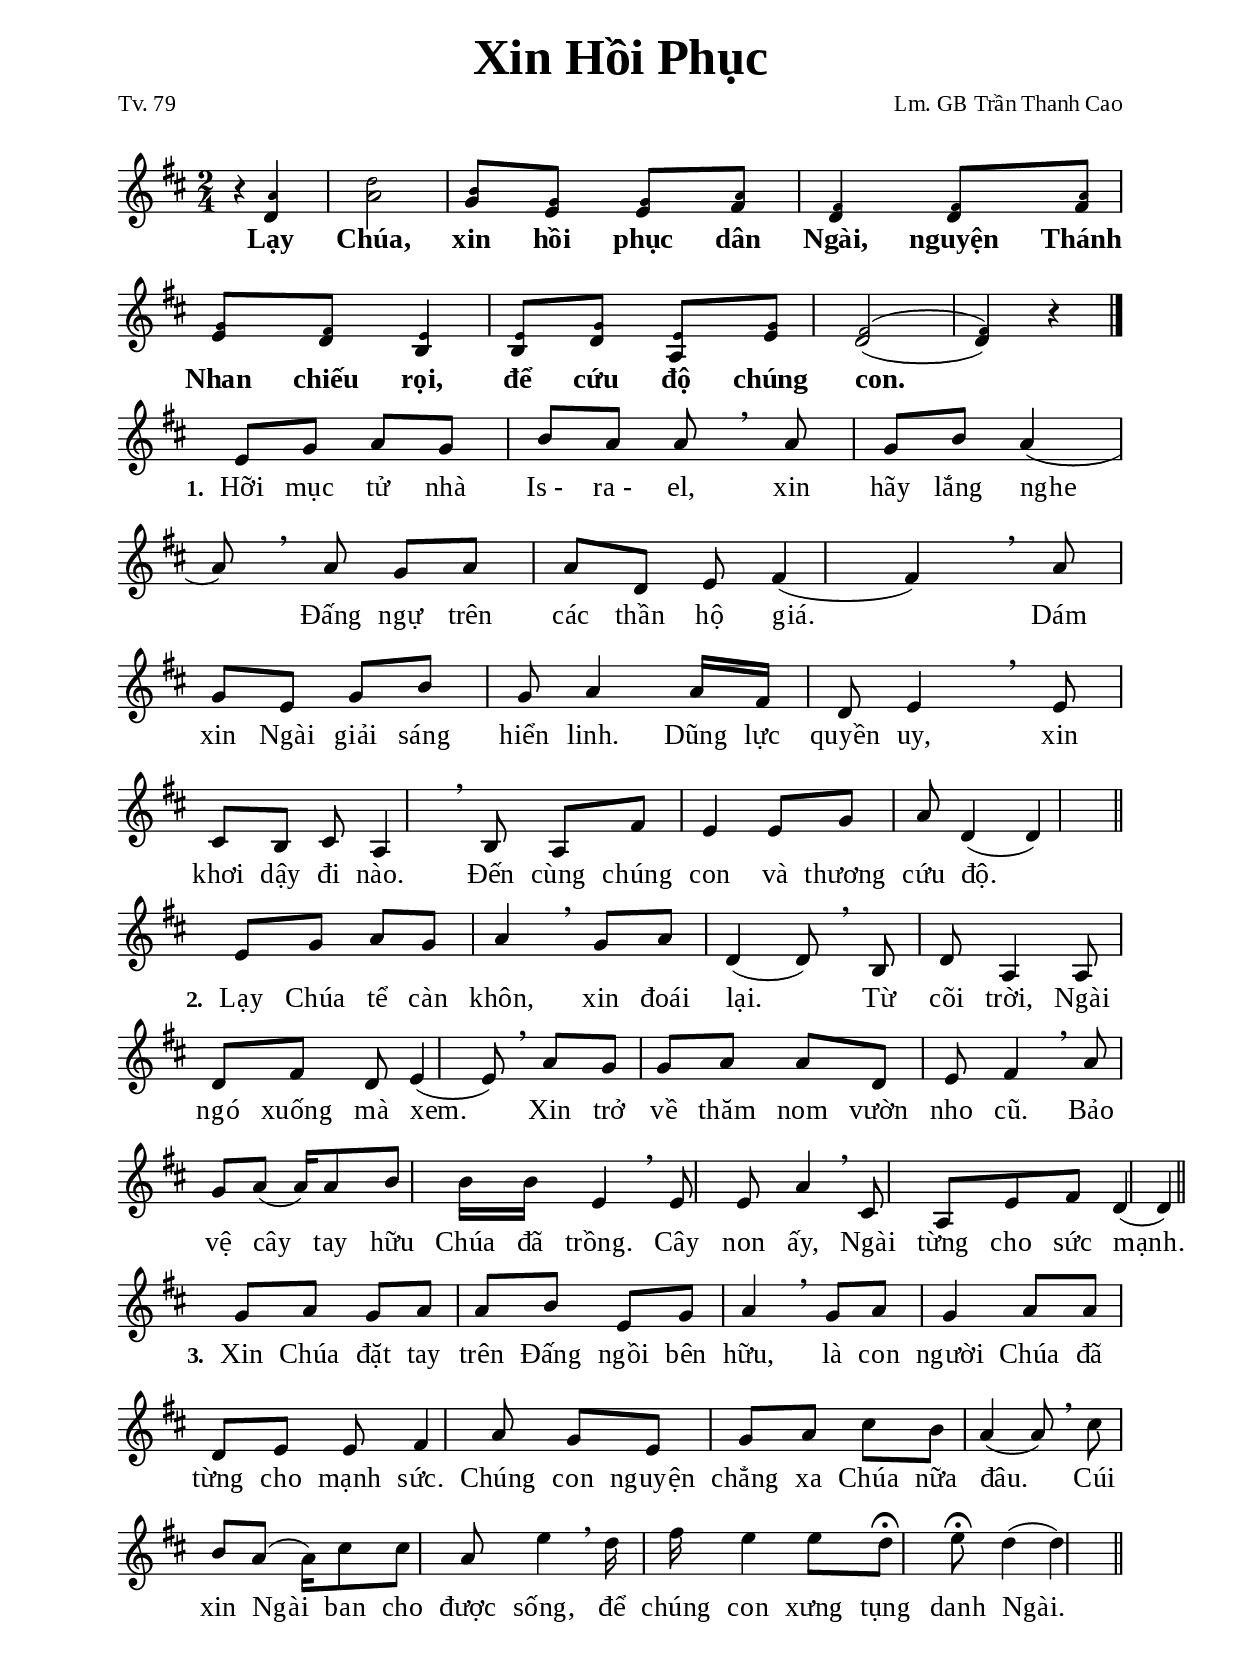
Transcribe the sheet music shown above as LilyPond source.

% Cài đặt chung
\version "2.22.1"
\include "english.ly"

\header {
  title = \markup { \fontsize #3 "Xin Hồi Phục" }
  poet = "Tv. 79"
  composer = "Lm. GB Trần Thanh Cao"
  arranger = " "
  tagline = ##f
}

% Nhạc điệp khúc
nhacDiepKhucSop = \relative c' {
  r4 d4 |
  a'2 |
  g8 e e fs |
  d4 d8 fs 
  e d b4 |
  b8 d a e' |
  d2 _( |
  d4) r \bar "|."
}

nhacDiepKhucBas = \relative c' {
  \skip 4 a'4 |
  d2 |
  b8 g g a |
  fs4 fs8 a |
  g fs e4 |
  e8 g e g |
  fs2 ^( |
  fs4) r
}

% Nhạc phiên khúc
nhacPhienKhucMot = \relative c' {
  e8 g a g b a a \breathe
  a g b a4 (a8) \breathe
  a g a a d, e fs4 (fs) \breathe
  a8 g e g b g a4 a16 fs d8 e4 \breathe
  e8 cs b cs a4 \breathe
  b8 a fs' e4 e8 g a d,4 (d) \bar "||"
}

nhacPhienKhucHai = \relative c' {
  e8 g a g a4 \breathe
  g8 a d,4 (d8) \breathe
  b d a4 a8 d fs d e4 (e8) \breathe
  a g g a a d, e fs4 \breathe
  a8 g a (a16) a8 b b16 b e,4 \breathe
  e8 e a4 \breathe
  cs,8 a e' fs d4 (d) \bar "||"
}

nhacPhienKhucBa = \relative c' {
  g'8 a g a a b e, g a4 \breathe
  g8 a g4 a8 a d, e e fs4 a8 g e g a cs b a4 (a8) \breathe
  cs b a (a16) cs8 cs a e'4 \breathe
  d16 fs e4 e8 d8 \fermata e \fermata d4 (d) \bar "||"
}

% Lời điệp khúc
loiDiepKhuc = \lyricmode {
  Lạy Chúa, xin hồi phục dân Ngài,
  nguyện Thánh Nhan chiếu rọi, để cứu độ chúng con.
}

% Lời phiên khúc
loiPhienKhucMot = \lyricmode {
  \set stanza = #"1. "
  Hỡi mục tử nhà "Is -" "ra -" el, xin hãy lắng nghe
  Đấng ngự trên các thần hộ giá.
  Dám xin Ngài giải sáng hiển linh.
  Dũng lực quyền uy, xin khơi dậy đi nào.
  Đến cùng chúng con và thương cứu độ.
}

loiPhienKhucHai = \lyricmode {
  \set stanza = #"2. "
  Lạy Chúa tể càn khôn, xin đoái lại.
  Từ cõi trời, Ngài ngó xuống mà xem.
  Xin trở về thăm nom vườn nho cũ.
  Bảo vệ cây tay hữu Chúa đã trồng.
  Cây non ấy, Ngài từng cho sức mạnh.
}

loiPhienKhucBa = \lyricmode {
  \set stanza = #"3. "
  Xin Chúa đặt tay trên Đấng ngồi bên hữu,
  là con người Chúa đã từng cho mạnh sức.
  Chúng con nguyện chẳng xa Chúa nữa đâu.
  Cúi xin Ngài ban cho được sống,
  để chúng con xưng tụng danh Ngài.
}


% Dàn trang
\paper {
  #(set-paper-size "a4")
  top-margin = 15\mm
  bottom-margin = 10\mm
  left-margin = 20\mm
  right-margin = 20\mm
  indent = #0
  #(define fonts
    (make-pango-font-tree
      "Liberation Serif"
      "Liberation Serif"
      "Liberation Serif"
      (/ 20 20)))
  %page-count = #1
  system-system-spacing = #'((basic-distance . 12.5))
  score-system-spacing = #'((basic-distance . 12.5))
}

% Thiết lập tông và nhịp
TongNhip = { \key d \major \time 2/4 }

% Đổi kích thước nốt cho bè phụ
notBePhu =
#(define-music-function (font-size music) (number? ly:music?)
   (for-some-music
     (lambda (m)
       (if (music-is-of-type? m 'rhythmic-event)
           (begin
             (set! (ly:music-property m 'tweaks)
                   (cons `(font-size . ,font-size)
                         (ly:music-property m 'tweaks)))
             #t)
           #f))
     music)
   music)

\score {
  \new ChoirStaff <<
    \new Staff = diepKhuc \with {
        \consists "Merge_rests_engraver"
        %\magnifyStaff #(magstep +1)
        printPartCombineTexts = ##f
      }
      <<
      \new Voice \TongNhip \partCombine 
        \notBePhu -3 { \nhacDiepKhucBas }
        \nhacDiepKhucSop
      \new NullVoice = nhacThamChieu \nhacDiepKhucSop
      \new Lyrics \lyricsto nhacThamChieu \loiDiepKhuc
      >>
  >>
  \layout {
    \override Lyrics.LyricText.font-series = #'bold
    \override Lyrics.LyricText.font-size = #+2
    \override Lyrics.LyricSpace.minimum-distance = #4
    \override Score.BarNumber.break-visibility = ##(#f #f #f)
    \override Score.SpacingSpanner.uniform-stretching = ##t
  }
}

\score {
  \new ChoirStaff <<
    \new Staff = phienKhuc \with {
        %\magnifyStaff #(magstep +1)
      }
      <<
      \new Voice = beSop {
        \TongNhip \nhacPhienKhucMot
      }
    >>
    \new Lyrics \lyricsto beSop \loiPhienKhucMot
  >>
  \layout {
    \override Staff.TimeSignature.transparent = ##t
    \override Lyrics.LyricText.font-size = #+2
    \override Lyrics.LyricSpace.minimum-distance = #1.5
    \override Score.BarNumber.break-visibility = ##(#f #f #f)
    \override Score.SpacingSpanner.uniform-stretching = ##t
    \set Score.barAlways = ##t
    \set Score.defaultBarType = ""
  } 
}

\score {
  \new ChoirStaff <<
    \new Staff = phienKhuc \with {
        %\magnifyStaff #(magstep +1)
      }
      <<
      \new Voice = beSop {
        \TongNhip \nhacPhienKhucHai
      }
    >>
    \new Lyrics \lyricsto beSop \loiPhienKhucHai
  >>
  \layout {
    \override Staff.TimeSignature.transparent = ##t
    \override Lyrics.LyricText.font-size = #+2
    \override Lyrics.LyricSpace.minimum-distance = #2
    \override Score.BarNumber.break-visibility = ##(#f #f #f)
    \override Score.SpacingSpanner.uniform-stretching = ##t
    \set Score.barAlways = ##t
    \set Score.defaultBarType = ""
  } 
}

\score {
  \new ChoirStaff <<
    \new Staff = phienKhuc \with {
        %\magnifyStaff #(magstep +1)
      }
      <<
      \new Voice = beSop {
        \TongNhip \nhacPhienKhucBa
      }
    >>
    \new Lyrics \lyricsto beSop \loiPhienKhucBa
  >>
  \layout {
    \override Staff.TimeSignature.transparent = ##t
    \override Lyrics.LyricText.font-size = #+2
    \override Lyrics.LyricSpace.minimum-distance = #1.5
    \override Score.BarNumber.break-visibility = ##(#f #f #f)
    \override Score.SpacingSpanner.uniform-stretching = ##t
    \set Score.barAlways = ##t
    \set Score.defaultBarType = ""
  } 
}
